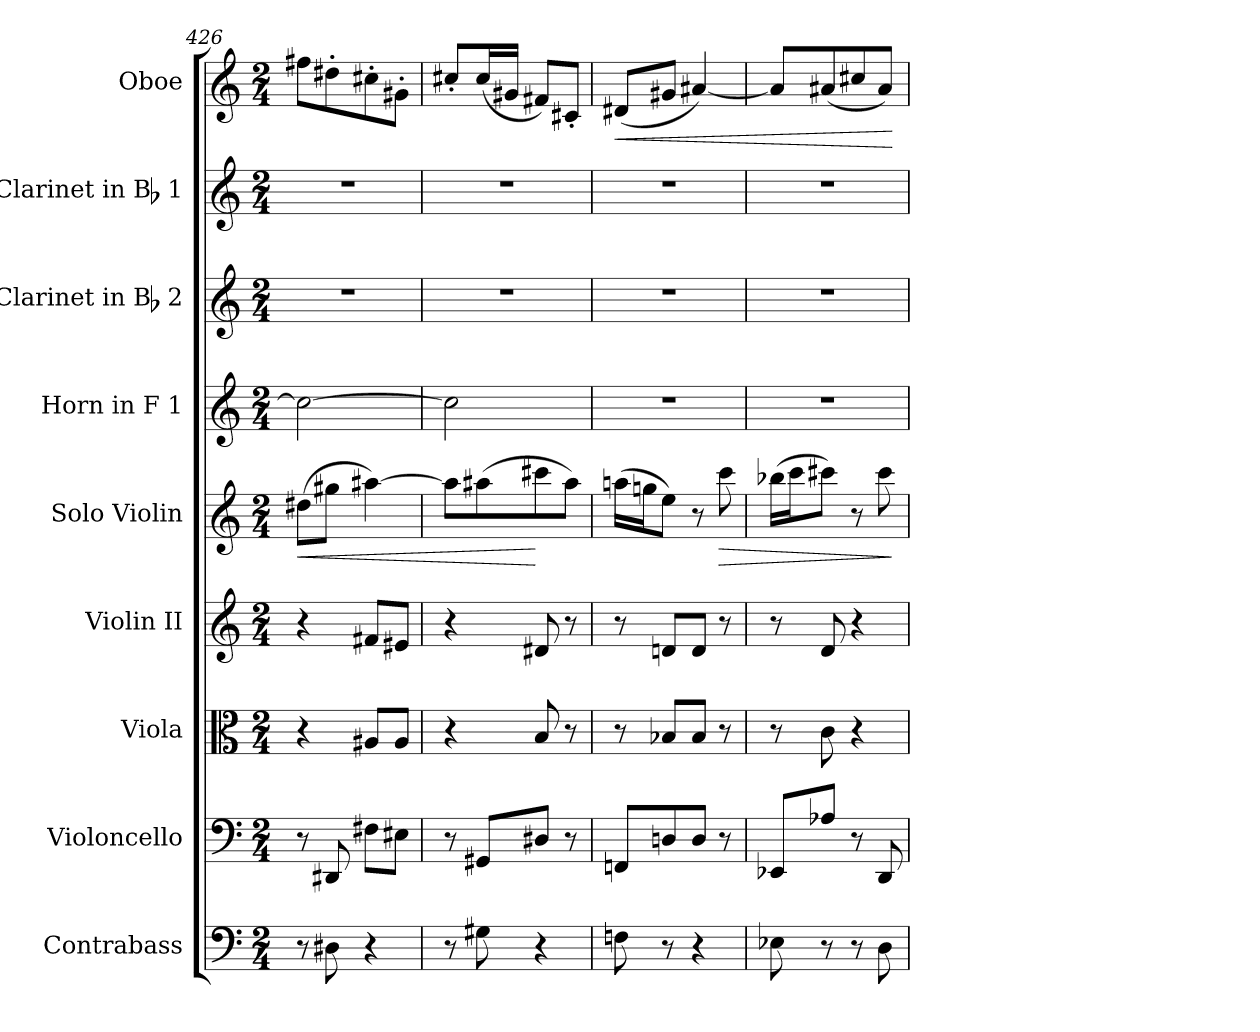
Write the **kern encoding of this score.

**kern	**kern	**kern	**kern	**kern	**dynam	**kern	**kern	**kern	**kern	**dynam
*part9	*part8	*part7	*part6	*part5	*part5	*part4	*part3	*part2	*part1	*part1
*staff9	*staff8	*staff7	*staff6	*staff5	*staff5	*staff4	*staff3	*staff2	*staff1	*staff1
*I"Contrabass	*I"Violoncello	*I"Viola	*I"Violin II	*I"Solo Violin	*	*I"Horn in F 1	*I"Clarinet in Bb 2	*I"Clarinet in Bb 1	*I"Oboe	*
*I'Cb.	*I'Vc.	*I'Vla.	*I'Vln. II	*	*	*I'Hn.	*I'Cl.	*I'Cl.	*I'Ob.	*
*clefF4	*clefF4	*clefC3	*clefG2	*clefG2	*	*clefG2	*clefG2	*clefG2	*clefG2	*
*ITrd7c12	*	*	*	*	*	*ITrd4c7	*ITrd1c2	*ITrd1c2	*	*
*k[]	*k[]	*k[]	*k[]	*k[]	*	*k[b-]	*k[b-e-]	*k[b-e-]	*k[]	*
*M2/4	*M2/4	*M2/4	*M2/4	*M2/4	*	*M2/4	*M2/4	*M2/4	*M2/4	*
=426	=426	=426	=426	=426	=426	=426	=426	=426	=426	=426
!	!	!	!	!	!LO:HP:b	!	!	!	!	!
8r	8r	4r	4r	(8dd#XL	<	2f#_	2r	2r	8ff#XL	.
8DD#X	8DD#X	.	.	8gg#XJ	.	.	.	.	8dd#X'	.
4r	8F#XL	8A#XL	8f#XL	[4aa#X)	.	.	.	.	8cc#X'	.
.	8E#XJ	8A#J	8e#XJ	.	.	.	.	.	8g#X'J	.
=427	=427	=427	=427	=427	=427	=427	=427	=427	=427	=427
8r	8r	4r	4r	8aa#L]	.	2f#]	2r	2r	8cc#X'L	.
8GG#X	8GG#XL	.	.	(8aa#X	.	.	.	.	(16cc#L	.
.	.	.	.	.	.	.	.	.	16g#XJJ	.
4r	8D#XJ	8B	8d#X	8ccc#X	[	.	.	.	8f#XL)	.
.	8r	8r	8r	8aa#J)	.	.	.	.	8c#X'J	.
=428	=428	=428	=428	=428	=428	=428	=428	=428	=428	=428
!	!	!	!	!	!	!	!	!	!	!LO:HP:b
8FFn	8FFnL	8r	8r	(16aanLL	.	2r	2r	2r	(8d#XL	<
.	.	.	.	16ggnJ	.	.	.	.	.	.
8r	8Dn	8B-XL	8dnL	8eeJ)	.	.	.	.	8g#XJ	.
4r	8DJ	8B-J	8dJ	8r	.	.	.	.	[4a#X)	.
!	!	!	!	!	!LO:HP:b	!	!	!	!	!
.	8r	8r	8r	8ccc	>	.	.	.	.	.
=429	=429	=429	=429	=429	=429	=429	=429	=429	=429	=429
8EE-X	8EE-XL	8r	8r	(16bb-XLL	.	2r	2r	2r	8a#/L]	.
.	.	.	.	16cccJ	.	.	.	.	.	.
8r	8A-XJ	8c	8d	8ccc#XJ)	.	.	.	.	(8a#X	.
8r	8r	4r	4r	8r	.	.	.	.	8cc#X	.
8DD	8DD	.	.	8ccc#	.	.	.	.	8a#J)	.
.	.	.	.	.	]	.	.	.	.	[
=	=	=	=	=	=	=	=	=	=	=
*-	*-	*-	*-	*-	*-	*-	*-	*-	*-	*-
